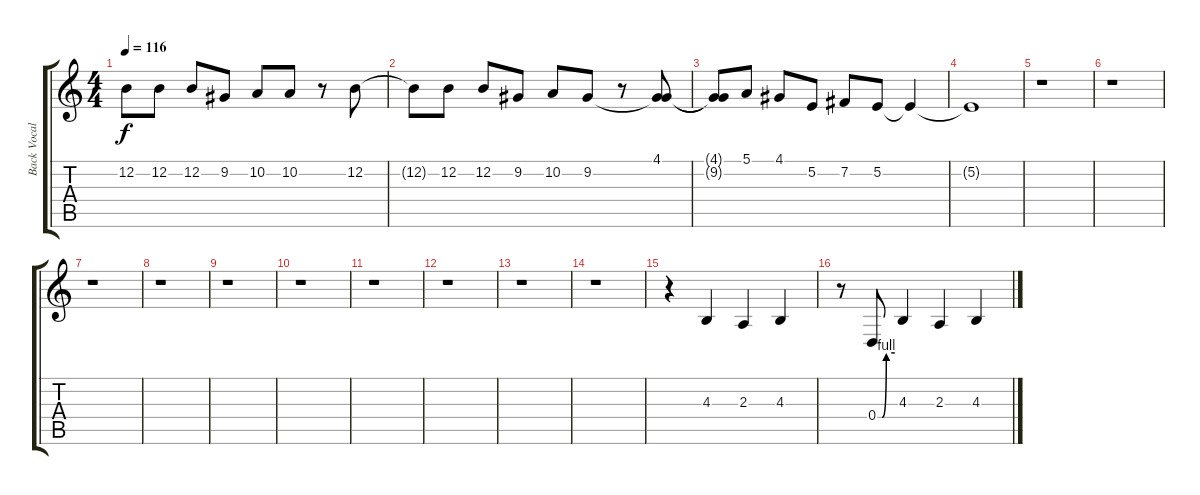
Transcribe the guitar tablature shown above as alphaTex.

\track ("Back Vocals" "Back Vocal") {instrument lead2sawtooth}
\staff {score tabs}
\tuning (E4 B3 G3 D3 A2 E2) {hide}
\ts (4 4)
\tempo 116
\clef g2
\ks c
12.2{t}.8{dy f} 12.2.8 12.2.8 9.2.8 10.2.8 10.2.8 r.8 12.2.8 |
12.2{t}.8 12.2.8 12.2.8 9.2.8 10.2.8 9.2.8 r.8 (4.1 9.2{t}).8{balance 3} |
(4.1{t} 9.2{t}).8{balance 3} 5.1.8{balance 3} 4.1.8{balance 3} 5.2.8{balance 3} 7.2.8{balance 3} 5.2.8{balance 3} 5.2{t}.4{balance 3} |
5.2{t}.1{balance 3} |
r.1 |
r.1 |
r.1 |
r.1 |
r.1 |
r.1 |
r.1 |
r.1 |
r.1 |
r.1 |
r.4 4.3.4 2.3.4 4.3.4 |
r.8 0.4{be (custom 0 0 15 0 30 4 60 4)}.8 4.3.4 2.3.4 4.3.4
